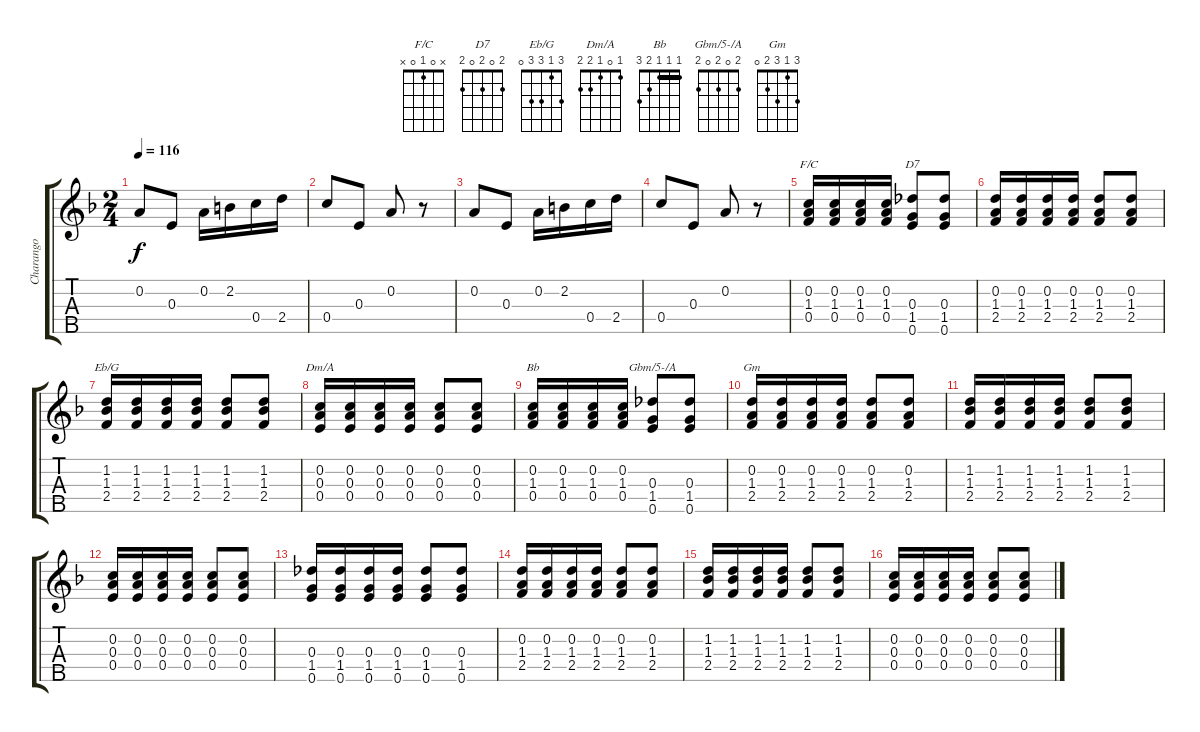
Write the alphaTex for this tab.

\track ("Charango" "Charango") {instrument banjo}
\staff {score tabs}
\tuning (E4 A3 E3 C4 G3) {hide}
\displaytranspose 12
\chord ("F/C" x 0 1 0 x)
\chord ("D7" 2 0 2 0 2)
\chord ("Eb/G" 3 1 3 3 0)
\chord ("Dm/A" 1 0 1 2 2)
\chord ("Bb" 1 1 1 2 3) {barre 1}
\chord ("Gbm/5-/A" 2 0 2 0 2)
\chord ("Gm" 3 1 3 2 0)
\ts (2 4)
\tempo 116
\clef g2
\ks dminor
0.2.8{dy f instrument banjo} 0.3.8 0.2.16 2.2.16 0.4.16 2.4.16 |
0.4.8 0.3.8 0.2.8 r.8 |
0.2.8 0.3.8 0.2.16 2.2.16 0.4.16 2.4.16 |
0.4.8 0.3.8 0.2.8 r.8 |
(0.2 1.3 0.4).16{ch "F/C" volume 10} (0.2 1.3 0.4).16 (0.2 1.3 0.4).16 (0.2 1.3 0.4).16 (0.3 1.4 0.5).8{ch "D7"} (0.3 1.4 0.5).8 |
(0.2 1.3 2.4).16 (0.2 1.3 2.4).16 (0.2 1.3 2.4).16 (0.2 1.3 2.4).16 (0.2 1.3 2.4).8 (0.2 1.3 2.4).8 |
(1.2 1.3 2.4).16{ch "Eb/G"} (1.2 1.3 2.4).16 (1.2 1.3 2.4).16 (1.2 1.3 2.4).16 (1.2 1.3 2.4).8 (1.2 1.3 2.4).8 |
(0.2 0.3 0.4).16{ch "Dm/A"} (0.2 0.3 0.4).16 (0.2 0.3 0.4).16 (0.2 0.3 0.4).16 (0.2 0.3 0.4).8 (0.2 0.3 0.4).8 |
(0.2 1.3 0.4).16{ch "Bb"} (0.2 1.3 0.4).16 (0.2 1.3 0.4).16 (0.2 1.3 0.4).16 (0.3 1.4 0.5).8{ch "Gbm/5-/A"} (0.3 1.4 0.5).8 |
(0.2 1.3 2.4).16{ch "Gm"} (0.2 1.3 2.4).16 (0.2 1.3 2.4).16 (0.2 1.3 2.4).16 (0.2 1.3 2.4).8 (0.2 1.3 2.4).8 |
(1.2 1.3 2.4).16 (1.2 1.3 2.4).16 (1.2 1.3 2.4).16 (1.2 1.3 2.4).16 (1.2 1.3 2.4).8 (1.2 1.3 2.4).8 |
(0.2 0.3 0.4).16 (0.2 0.3 0.4).16 (0.2 0.3 0.4).16 (0.2 0.3 0.4).16 (0.2 0.3 0.4).8 (0.2 0.3 0.4).8 |
(0.3 1.4 0.5).16 (0.3 1.4 0.5).16 (0.3 1.4 0.5).16 (0.3 1.4 0.5).16 (0.3 1.4 0.5).8 (0.3 1.4 0.5).8 |
(0.2 1.3 2.4).16 (0.2 1.3 2.4).16 (0.2 1.3 2.4).16 (0.2 1.3 2.4).16 (0.2 1.3 2.4).8 (0.2 1.3 2.4).8 |
(1.2 1.3 2.4).16 (1.2 1.3 2.4).16 (1.2 1.3 2.4).16 (1.2 1.3 2.4).16 (1.2 1.3 2.4).8 (1.2 1.3 2.4).8 |
(0.2 0.3 0.4).16 (0.2 0.3 0.4).16 (0.2 0.3 0.4).16 (0.2 0.3 0.4).16 (0.2 0.3 0.4).8 (0.2 0.3 0.4).8
